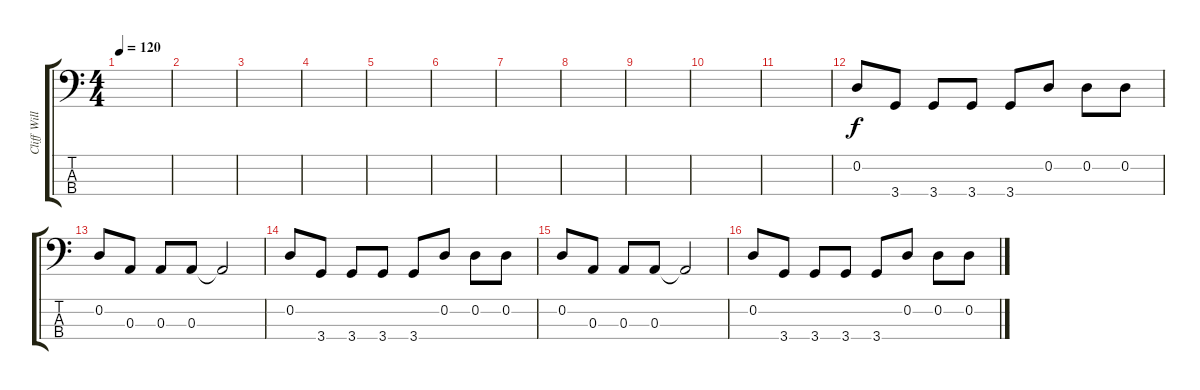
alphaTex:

\track ("Cliff Williams (Bass)" "Cliff Will") {instrument electricbassfinger}
\staff {score tabs}
\tuning (G2 D2 A1 E1) {hide}
\ts (4 4)
\tempo 120
\clef f4
\ks c
|
|
|
|
|
|
|
|
|
|
|
0.2.8 3.4.8 3.4.8 3.4.8 3.4.8 0.2.8 0.2.8 0.2.8 |
0.2.8 0.3.8 0.3.8 0.3.8 0.3{t}.2 |
0.2.8 3.4.8 3.4.8 3.4.8 3.4.8 0.2.8 0.2.8 0.2.8 |
0.2.8 0.3.8 0.3.8 0.3.8 0.3{t}.2 |
0.2.8 3.4.8 3.4.8 3.4.8 3.4.8 0.2.8 0.2.8 0.2.8
